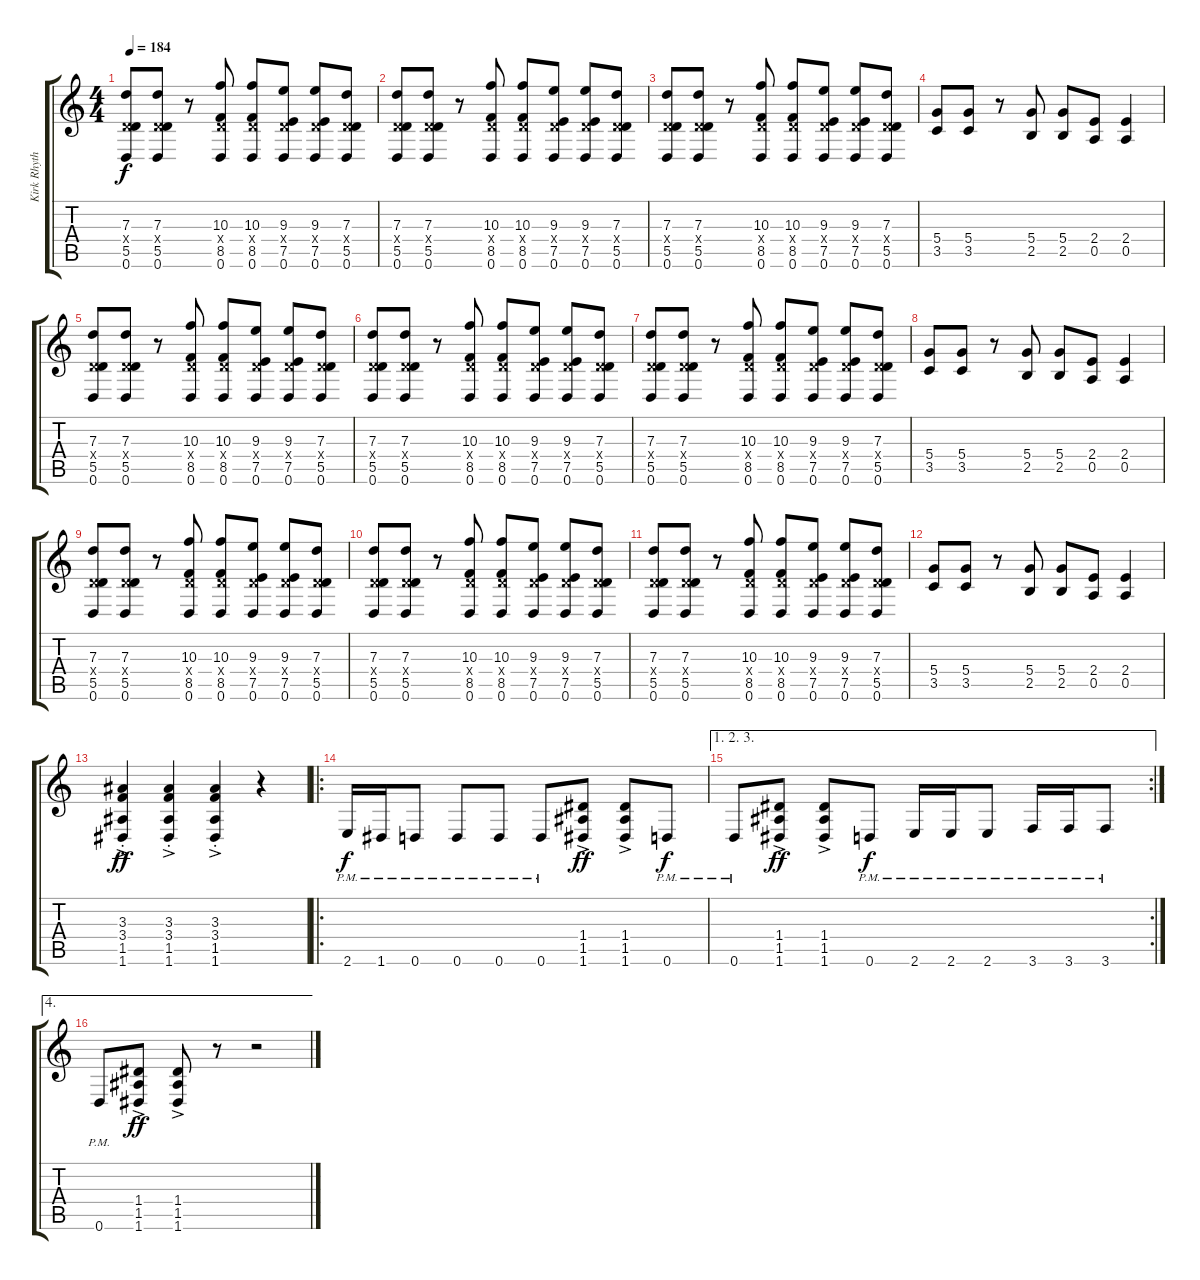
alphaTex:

\track ("Kirk Rhythm" "Kirk Rhyth") {instrument distortionguitar}
\staff {score tabs}
\tuning (E4 B3 G3 D3 A2 D2) {hide}
\ts (4 4)
\tempo 184
\clef g2
\ks c
(7.3 0.4{x} 5.5 0.6).8{dy f} (7.3 0.4{x} 5.5 0.6).8 r.8 (10.3 0.4{x} 8.5 0.6).8 (10.3 0.4{x} 8.5 0.6).8 (9.3 0.4{x} 7.5 0.6).8 (9.3 0.4{x} 7.5 0.6).8 (7.3 0.4{x} 5.5 0.6).8 |
(7.3 0.4{x} 5.5 0.6).8 (7.3 0.4{x} 5.5 0.6).8 r.8 (10.3 0.4{x} 8.5 0.6).8 (10.3 0.4{x} 8.5 0.6).8 (9.3 0.4{x} 7.5 0.6).8 (9.3 0.4{x} 7.5 0.6).8 (7.3 0.4{x} 5.5 0.6).8 |
(7.3 0.4{x} 5.5 0.6).8 (7.3 0.4{x} 5.5 0.6).8 r.8 (10.3 0.4{x} 8.5 0.6).8 (10.3 0.4{x} 8.5 0.6).8 (9.3 0.4{x} 7.5 0.6).8 (9.3 0.4{x} 7.5 0.6).8 (7.3 0.4{x} 5.5 0.6).8 |
(5.4 3.5).8 (5.4 3.5).8 r.8 (5.4 2.5).8 (5.4 2.5).8 (2.4 0.5).8 (2.4 0.5).4 |
(7.3 0.4{x} 5.5 0.6).8 (7.3 0.4{x} 5.5 0.6).8 r.8 (10.3 0.4{x} 8.5 0.6).8 (10.3 0.4{x} 8.5 0.6).8 (9.3 0.4{x} 7.5 0.6).8 (9.3 0.4{x} 7.5 0.6).8 (7.3 0.4{x} 5.5 0.6).8 |
(7.3 0.4{x} 5.5 0.6).8 (7.3 0.4{x} 5.5 0.6).8 r.8 (10.3 0.4{x} 8.5 0.6).8 (10.3 0.4{x} 8.5 0.6).8 (9.3 0.4{x} 7.5 0.6).8 (9.3 0.4{x} 7.5 0.6).8 (7.3 0.4{x} 5.5 0.6).8 |
(7.3 0.4{x} 5.5 0.6).8 (7.3 0.4{x} 5.5 0.6).8 r.8 (10.3 0.4{x} 8.5 0.6).8 (10.3 0.4{x} 8.5 0.6).8 (9.3 0.4{x} 7.5 0.6).8 (9.3 0.4{x} 7.5 0.6).8 (7.3 0.4{x} 5.5 0.6).8 |
(5.4 3.5).8 (5.4 3.5).8 r.8 (5.4 2.5).8 (5.4 2.5).8 (2.4 0.5).8 (2.4 0.5).4 |
(7.3 0.4{x} 5.5 0.6).8 (7.3 0.4{x} 5.5 0.6).8 r.8 (10.3 0.4{x} 8.5 0.6).8 (10.3 0.4{x} 8.5 0.6).8 (9.3 0.4{x} 7.5 0.6).8 (9.3 0.4{x} 7.5 0.6).8 (7.3 0.4{x} 5.5 0.6).8 |
(7.3 0.4{x} 5.5 0.6).8 (7.3 0.4{x} 5.5 0.6).8 r.8 (10.3 0.4{x} 8.5 0.6).8 (10.3 0.4{x} 8.5 0.6).8 (9.3 0.4{x} 7.5 0.6).8 (9.3 0.4{x} 7.5 0.6).8 (7.3 0.4{x} 5.5 0.6).8 |
(7.3 0.4{x} 5.5 0.6).8 (7.3 0.4{x} 5.5 0.6).8 r.8 (10.3 0.4{x} 8.5 0.6).8 (10.3 0.4{x} 8.5 0.6).8 (9.3 0.4{x} 7.5 0.6).8 (9.3 0.4{x} 7.5 0.6).8 (7.3 0.4{x} 5.5 0.6).8 |
(5.4 3.5).8 (5.4 3.5).8 r.8 (5.4 2.5).8 (5.4 2.5).8 (2.4 0.5).8 (2.4 0.5).4 |
(3.3{ac st} 3.4{ac st} 1.5{ac st} 1.6{ac st}).4{dy ff} (3.3{ac st} 3.4{ac st} 1.5{ac st} 1.6{ac st}).4 (3.3{ac st} 3.4{ac st} 1.5{ac st} 1.6{ac st}).4 r.4 |
\ro
2.6{pm}.16{dy f} 1.6{pm}.16 0.6{pm}.8 0.6{pm}.8 0.6{pm}.8 0.6{pm}.8 (1.4{ac} 1.5{ac} 1.6{ac}).8{dy ff} (1.4{ac} 1.5{ac} 1.6{ac}).8 0.6{pm}.8{dy f} |
\ae (1 2 3)
\rc 2
0.6{pm}.8 (1.4{ac} 1.5{ac} 1.6{ac}).8{dy ff} (1.4{ac} 1.5{ac} 1.6{ac}).8 0.6{pm}.8{dy f} 2.6{pm}.16 2.6{pm}.16 2.6{pm}.8 3.6{pm}.16 3.6{pm}.16 3.6{pm}.8 |
\ae 4
0.6{pm}.8 (1.4{ac} 1.5{ac} 1.6{ac}).8{dy ff} (1.4{ac} 1.5{ac} 1.6{ac}).8 r.8 r.2
